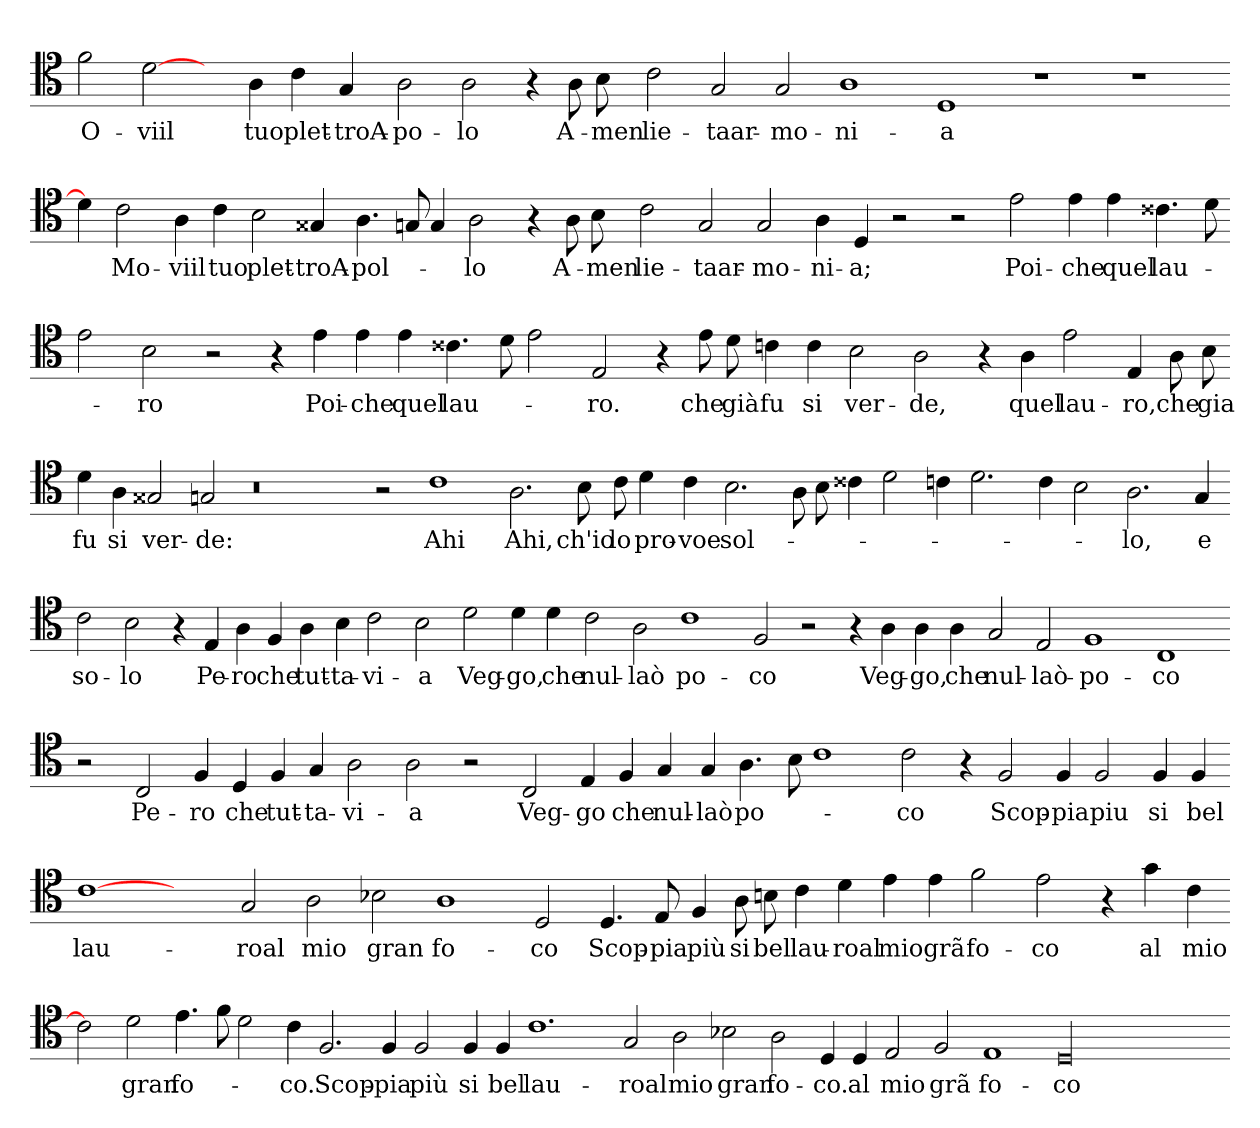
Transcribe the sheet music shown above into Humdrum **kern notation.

**kern	**text
*part1	*part1
*staff1	*staff1
*clefC4	*
*k[]	*
=	=
2f	O-
[2d	viil
4ryy	.
4A	tuo
4c	plet-
4G	troA-
2A	po-
2A	lo
4r	.
8A	A-
8B	men
2c	lie-
2G	taar-
2G	mo-
1A	ni-
1D	a
1r	.
1r	.
=-	=-
4d]	.
2c	Mo-
4A	viil
4c	tuo
2B	plet-
4G##X	troA-
4.A	pol-
8G	.
4G	.
2A	lo
4r	.
8A	A-
8B	men
2c	lie-
2G	taar-
2G	mo-
4A	ni-
4D	a;
2r	.
2r	.
2e	Poi-
4e	che
4e	quel
4.c##X	lau-
8d	.
=-	=-
2e	.
2B	ro
2r	.
4r	.
4e	Poi-
4e	che
4e	quel
4.c##X	lau-
8d	.
2e	.
2E	ro.
4r	.
8e	che
8d	già
4c	fu
4c	si
2B	ver-
2A	de,
4r	.
4A	quel
2e	lau-
4E	ro,
8A	che
8B	gia
=-	=-
4d	fu
4A	si
2G##X	ver-
2G	de:
0r	.
2r	.
1c	Ahi
2.A	Ahi,
8B	ch'io
8c	lo
4d	pro-
4c	voe
2.B	sol-
8A	.
8B	.
4c##X	.
2d	.
4c	.
2.d	.
4c	.
2B	.
2.A	lo,
4G	e
=-	=-
2c	so-
2B	lo
4r	.
4E	Pe-
4A	ro
4F	che
4A	tut-
4B	ta-
2c	vi-
2B	a
2d	Veg-
4d	go,
4d	che
2c	nul-
2A	laò
1c	po-
2F	co
2r	.
4r	.
4A	Veg-
4A	go,
4A	che
2G	nul-
2E	laò-
1F	po-
1C	co
=-	=-
2r	.
2C	Pe-
4F	ro
4D	che
4F	tut-
4G	ta-
2A	vi-
2A	a
2r	.
2C	Veg-
4E	go
4F	che
4G	nul-
4G	laò
4.A	po-
8B	.
1c	.
2c	co
4r	.
2F	Scop-
4F	pia
2F	piu
4F	si
4F	bel
=-	=-
[1c	lau-
2ryy	.
2G	roal
2A	mio
2B-X	gran
1A	fo-
2D	co
4.D	Scop-
8E	pia
4F	più
8A	si
8B	bel
4c	lau-
4d	roal
4e	mio
4e	grã
2f	fo-
2e	co
4r	.
4g	al
4c	mio
=-	=-
2c]	.
2d	gran
4.e	fo-
8f	.
2d	.
4c	co.
2.F	Scop-
4F	pia
2F	più
4F	si
4F	bel
1.c	lau-
2G	roal
2A	mio
2B-X	gran
2A	fo-
4D	co.
4D	al
2E	mio
2F	grã
1E	fo-
00D/	co
=-	=-
*-	*-
